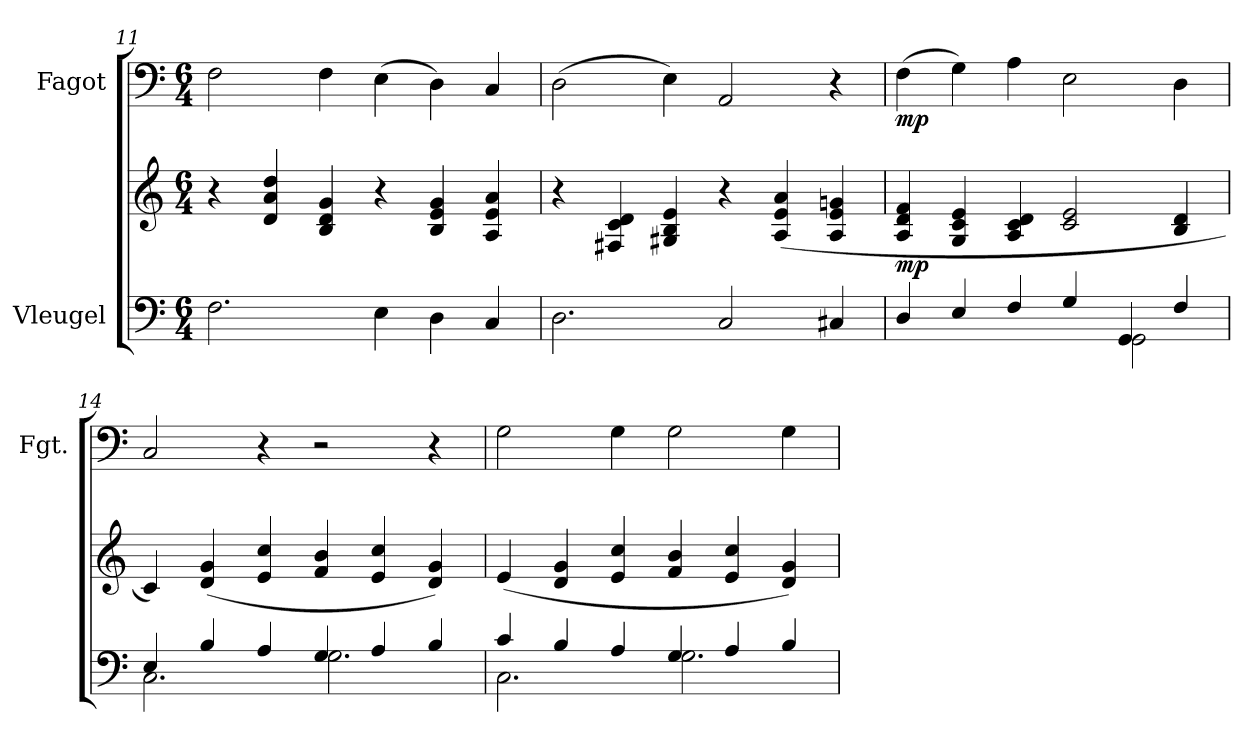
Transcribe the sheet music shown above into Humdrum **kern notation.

**kern	**kern	**dynam	**kern	**dynam
*part2	*part2	*part2	*part1	*part1
*staff3	*staff2	*staff2/3	*staff1	*staff1
*I"Vleugel	*	*	*I"Fagot	*
*	*	*	*I'Fgt.	*
*clefF4	*clefG2	*	*clefF4	*
*k[]	*k[]	*	*k[]	*
*M6/4	*M6/4	*	*M6/4	*
=11	=11	=11	=11	=11
2.F\	4r	.	2F\	.
.	4d/ 4a/ 4dd/	.	.	.
.	4B/ 4d/ 4g/	.	4F\	.
4E\	4r	.	(4E\	.
4D\	4B/ 4e/ 4g/	.	4D\)	.
4C/	4A/ 4e/ 4a/	.	4C/	.
!!LO:LB:g=z
=12	=12	=12	=12	=12
2.D\	4r	.	(2D\	.
.	4F#X/ 4c/ 4d/	.	.	.
.	4G#X/ 4B/ 4e/	.	4E\)	.
2C/	4r	.	2AA/	.
.	(4A/ 4e/ 4a/	.	.	.
4C#X/	4A/ 4e/ 4gn/	.	4r	.
=13	=13	=13	=13	=13
*^	*	*	*	*
!	!	!	!LO:DY:b	!	!LO:DY:b
4D/	2.ryy	4A/ 4d/ 4f/	mp	(4F\	mp
4E/	.	4G/ 4c/ 4e/	.	4G\)	.
4F/	.	4A/ 4c/ 4d/	.	4A\	.
4G/	4ryy	2c/ 2e/	.	2E\	.
4GG/	2GG\	.	.	.	.
4F/	.	4B/ 4d/	.	4D\	.
=14	=14	=14	=14	=14	=14
4E/	2.C\	4c/)	.	2C/	.
4B/	.	(4d/ 4g/	.	.	.
4A/	.	4e/ 4cc/	.	4r	.
4G/	2.G\	4f/ 4b/	.	2r	.
4A/	.	4e/ 4cc/	.	.	.
4B/	.	4d/ 4g/)	.	4r	.
=15	=15	=15	=15	=15	=15
4c/	2.C\	(4e/	.	2G\	.
4B/	.	4d/ 4g/	.	.	.
4A/	.	4e/ 4cc/	.	4G\	.
4G/	2.G\	4f/ 4b/	.	2G\	.
4A/	.	4e/ 4cc/	.	.	.
4B/	.	4d/ 4g/)	.	4G\	.
*v	*v	*	*	*	*
=	=	=	=	=
*-	*-	*-	*-	*-
